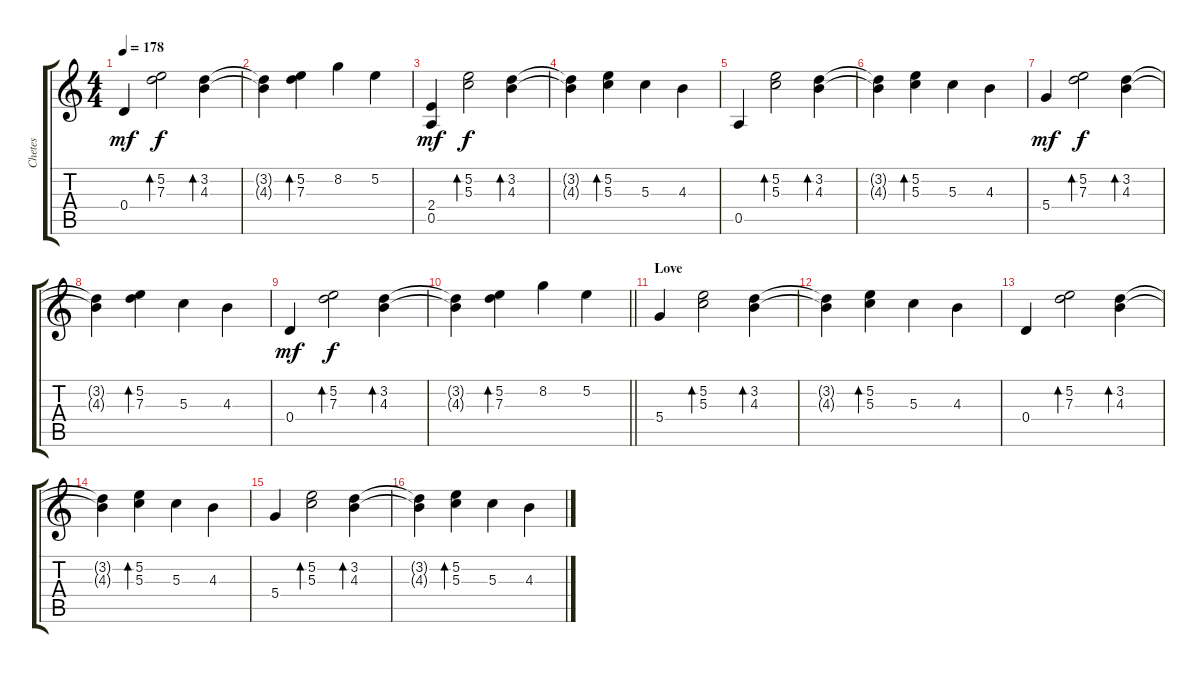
\track ("Chetes" "Chetes") {instrument acousticguitarsteel}
\staff {score tabs}
\tuning (E4 B3 G3 D3 A2 E2) {hide}
\ts (4 4)
\tempo 178
\clef g2
\ks c
0.4.4{dy mf} (5.2 7.3).2{bd 240 dy f} (3.2 4.3).4{bd 240} |
(3.2{t} 4.3{t}).4 (5.2 7.3).4{bd 240} 8.2.4 5.2.4 |
(2.4 0.5).4{dy mf} (5.2 5.3).2{bd 240 dy f} (3.2 4.3).4{bd 240} |
(3.2{t} 4.3{t}).4 (5.2 5.3).4{bd 240} 5.3.4 4.3.4 |
0.5.4 (5.2 5.3).2{bd 240} (3.2 4.3).4{bd 240} |
(3.2{t} 4.3{t}).4 (5.2 5.3).4{bd 240} 5.3.4 4.3.4 |
5.4.4{dy mf} (5.2 7.3).2{bd 240 dy f} (3.2 4.3).4{bd 240} |
(3.2{t} 4.3{t}).4 (5.2 7.3).4{bd 240} 5.3.4 4.3.4 |
0.4.4{dy mf} (5.2 7.3).2{bd 240 dy f} (3.2 4.3).4{bd 240} |
\barLineRight lightlight
(3.2{t} 4.3{t}).4 (5.2 7.3).4{bd 240} 8.2.4 5.2.4 |
\section ("" "Love")
5.4.4 (5.2 5.3).2{bd 240} (3.2 4.3).4{bd 240} |
(3.2{t} 4.3{t}).4 (5.2 5.3).4{bd 240} 5.3.4 4.3.4 |
0.4.4 (5.2 7.3).2{bd 240} (3.2 4.3).4{bd 240} |
(3.2{t} 4.3{t}).4 (5.2 5.3).4{bd 240} 5.3.4 4.3.4 |
5.4.4 (5.2 5.3).2{bd 240} (3.2 4.3).4{bd 240} |
(3.2{t} 4.3{t}).4 (5.2 5.3).4{bd 240} 5.3.4 4.3.4
